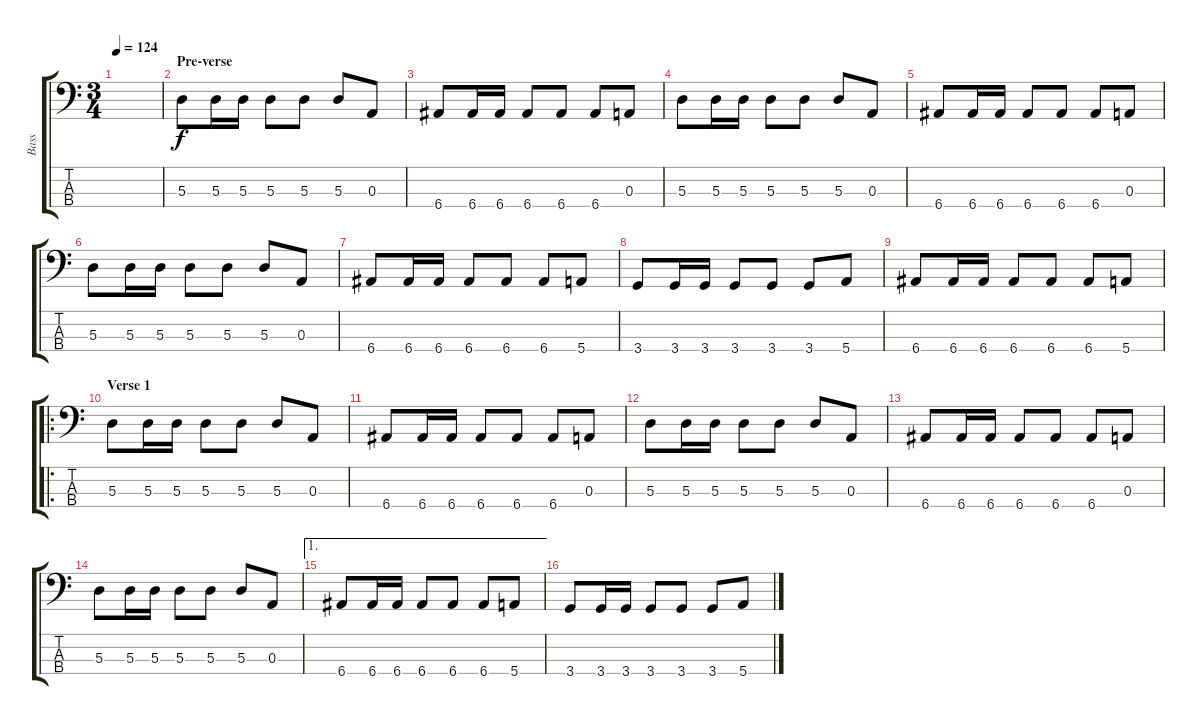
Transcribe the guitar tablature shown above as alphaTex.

\track ("Bass" "Bass") {instrument electricbassfinger}
\staff {score tabs}
\tuning (G2 D2 A1 E1) {hide}
\ts (3 4)
\tempo 124
\clef f4
\ks c
|
\section ("" "Pre-verse")
5.3.8 5.3.16 5.3.16 5.3.8 5.3.8 5.3.8 0.3.8 |
6.4.8 6.4.16 6.4.16 6.4.8 6.4.8 6.4.8 0.3.8 |
5.3.8 5.3.16 5.3.16 5.3.8 5.3.8 5.3.8 0.3.8 |
6.4.8 6.4.16 6.4.16 6.4.8 6.4.8 6.4.8 0.3.8 |
5.3.8 5.3.16 5.3.16 5.3.8 5.3.8 5.3.8 0.3.8 |
6.4.8 6.4.16 6.4.16 6.4.8 6.4.8 6.4.8 5.4.8 |
3.4.8 3.4.16 3.4.16 3.4.8 3.4.8 3.4.8 5.4.8 |
6.4.8 6.4.16 6.4.16 6.4.8 6.4.8 6.4.8 5.4.8 |
\ro
\section ("" "Verse 1")
5.3.8 5.3.16 5.3.16 5.3.8 5.3.8 5.3.8 0.3.8 |
6.4.8 6.4.16 6.4.16 6.4.8 6.4.8 6.4.8 0.3.8 |
5.3.8 5.3.16 5.3.16 5.3.8 5.3.8 5.3.8 0.3.8 |
6.4.8 6.4.16 6.4.16 6.4.8 6.4.8 6.4.8 0.3.8 |
5.3.8 5.3.16 5.3.16 5.3.8 5.3.8 5.3.8 0.3.8 |
\ae 1
6.4.8 6.4.16 6.4.16 6.4.8 6.4.8 6.4.8 5.4.8 |
3.4.8 3.4.16 3.4.16 3.4.8 3.4.8 3.4.8 5.4.8
